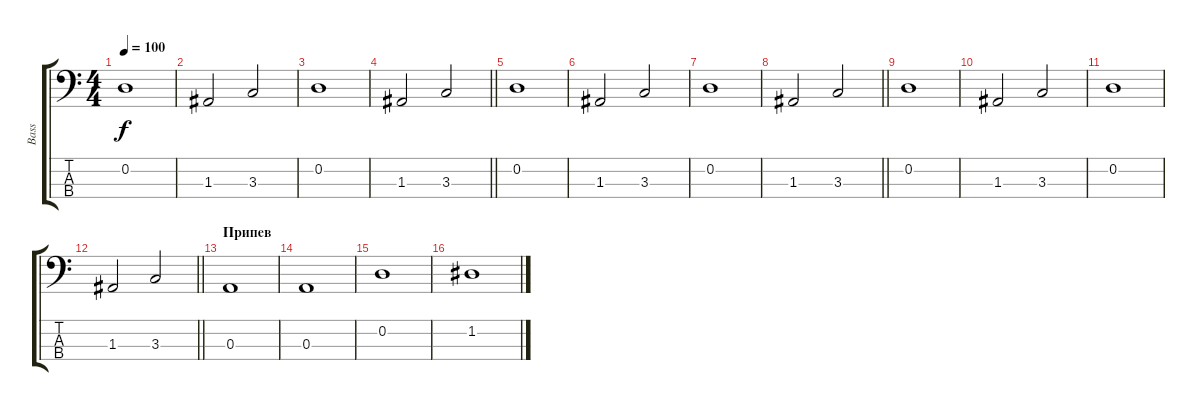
\track ("Bass" "Bass") {instrument electricbassfinger}
\staff {score tabs}
\tuning (G2 D2 A1 E1) {hide}
\ts (4 4)
\tempo 100
\clef f4
\ks c
0.2.1{dy f} |
1.3.2 3.3.2 |
0.2.1 |
\barLineRight lightlight
1.3.2 3.3.2 |
0.2.1 |
1.3.2 3.3.2 |
0.2.1 |
\barLineRight lightlight
1.3.2 3.3.2 |
0.2.1 |
1.3.2 3.3.2 |
0.2.1 |
\barLineRight lightlight
1.3.2 3.3.2 |
\section ("" "Припев")
0.3.1 |
0.3.1 |
0.2.1 |
1.2.1
